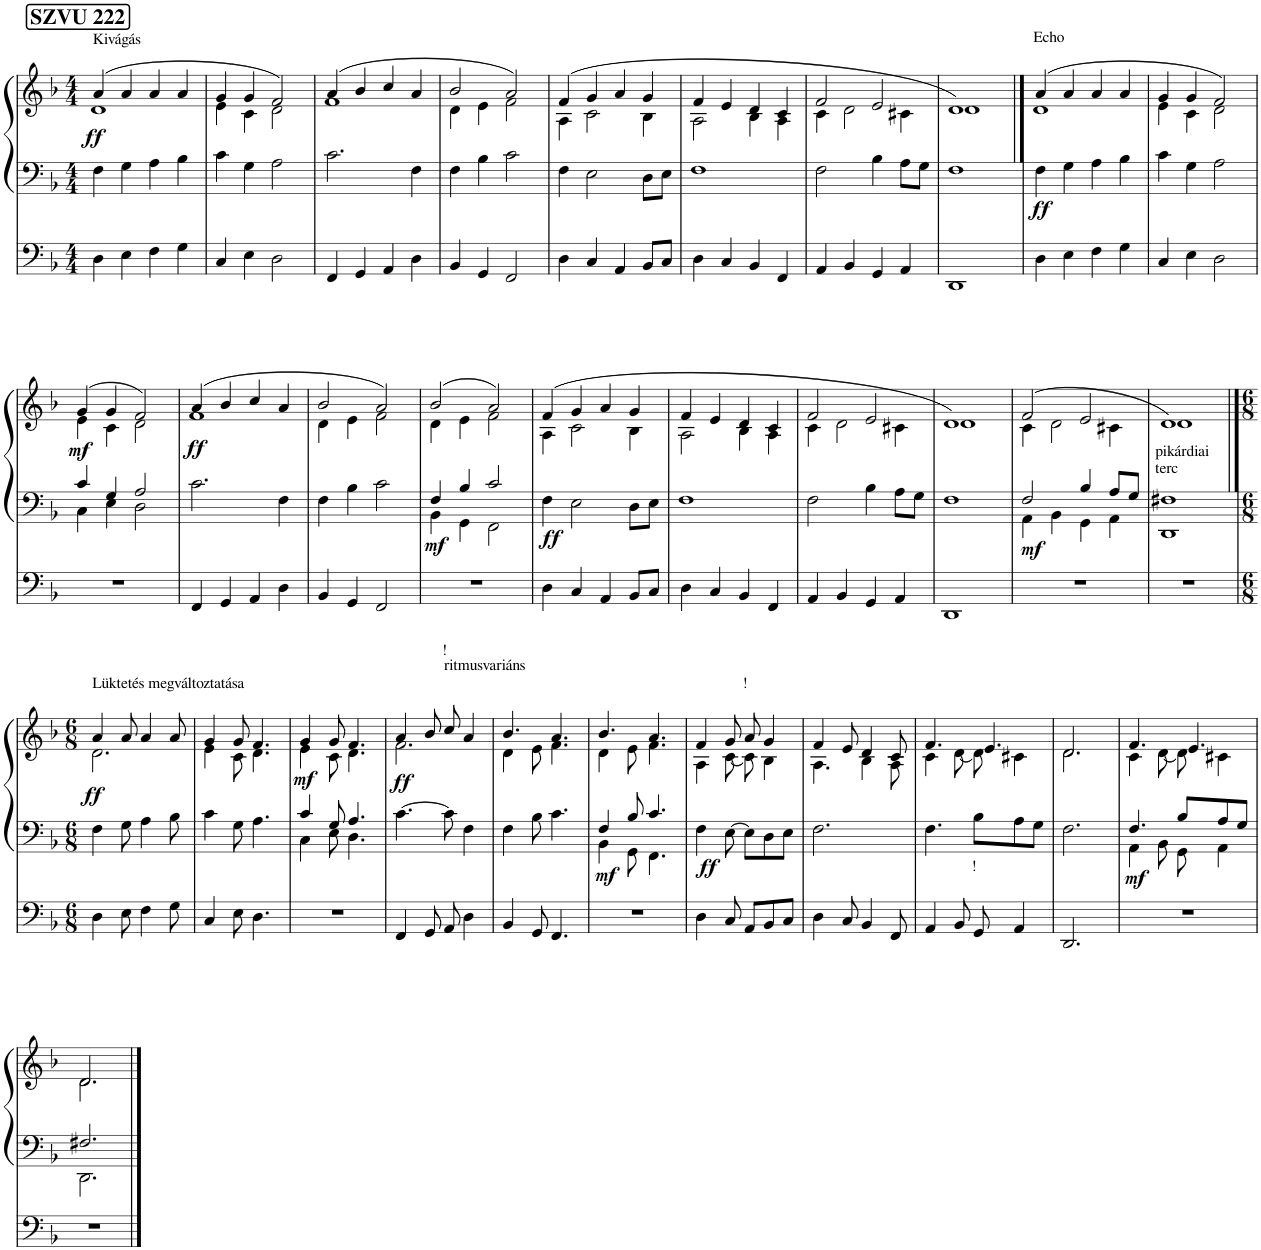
**kern	**kern	**kern	**dynam
*part1	*part1	*part1	*part1
*staff3	*staff2	*staff1	*staff1/2/3
*I"Orgona	*	*	*
*I'Org.	*	*	*
*clefF4	*clefF4	*clefG2	*
*k[b-]	*k[b-]	*k[b-]	*
*M4/4	*M4/4	*M4/4	*
!!LO:REH:place=s1:a:B:cj:fs=14:t=SZVU 222
=1	=1	=1	=1
*	*	*^	*
!	!	!LO:TX:a:t=Kivágás	!	!
!	!	!	!	!LO:DY:b
4D\	4F\	(4a/	1d	ff
4E\	4G\	4a/	.	.
4F\	4A\	4a/	.	.
4G\	4B-\	4a/	.	.
=2	=2	=2	=2	=2
4C/	4c\	4g/	4e\	.
4E\	4G\	4g/	4c\	.
2D\	2A\	2f/)	2d\	.
=3	=3	=3	=3	=3
4FF/	2.c\	(4a/	1f	.
4GG/	.	4b-/	.	.
4AA/	.	4cc/	.	.
4D\	4F\	4a/	.	.
=4	=4	=4	=4	=4
4BB-/	4F\	2b-/	4d\	.
4GG/	4B-\	.	4e\	.
2FF/	2c\	2a/)	2f\	.
=5	=5	=5	=5	=5
4D\	4F\	(4f/	4A\	.
4C/	2E\	4g/	2c\	.
4AA/	.	4a/	.	.
8BB-/L	8D\L	4g/	4B-\	.
8C/J	8E\J	.	.	.
=6	=6	=6	=6	=6
4D\	1F	4f/	2A\	.
4C/	.	4e/	.	.
4BB-/	.	4d/	4B-\	.
4FF/	.	4c/	4A\	.
=7	=7	=7	=7	=7
4AA/	2F\	2f/	4c\	.
4BB-/	.	.	2d\	.
4GG/	4B-\	2e/	.	.
4AA/	8A\L	.	4c#X\	.
.	8G\J	.	.	.
=8	=8	=8	=8	=8
1DD	1F	1d)	1d	.
==9	==9	==9	==9	==9
!	!	!LO:TX:a:t=Echo	!	!
!	!	!	!	!LO:DY:b=2
4D\	4F\	(4a/	1d	ff
4E\	4G\	4a/	.	.
4F\	4A\	4a/	.	.
4G\	4B-\	4a/	.	.
=10	=10	=10	=10	=10
4C/	4c\	4g/	4e\	.
4E\	4G\	4g/	4c\	.
2D\	2A\	2f/)	2d\	.
!!LO:LB:g=z	!!
=11	=11	=11	=11	=11
*	*^	*	*	*
!	!	!	!	!	!LO:DY:b
1r	4c/	4C\	(4g/	4e\	mf
.	4G/	4E\	4g/	4c\	.
.	2A/	2D\	2f/)	2d\	.
=12	=12	=12	=12	=12	=12
!	!	!	!	!	!LO:DY:b
*	*v	*v	*	*	*
4FF/	2.c\	(4a/	1f	ff
4GG/	.	4b-/	.	.
4AA/	.	4cc/	.	.
4D\	4F\	4a/	.	.
=13	=13	=13	=13	=13
4BB-/	4F\	2b-/	4d\	.
4GG/	4B-\	.	4e\	.
2FF/	2c\	2a/)	2f\	.
=14	=14	=14	=14	=14
*	*^	*	*	*
!	!	!	!	!	!LO:DY:b=2
1r	4F/	4BB-\	(2b-/	4d\	mf
.	4B-/	4GG\	.	4e\	.
.	2c/	2FF\	2a/)	2f\	.
=15	=15	=15	=15	=15	=15
!	!	!	!	!	!LO:DY:b=2
*	*v	*v	*	*	*
4D\	4F\	(4f/	4A\	ff
4C/	2E\	4g/	2c\	.
4AA/	.	4a/	.	.
8BB-/L	8D\L	4g/	4B-\	.
8C/J	8E\J	.	.	.
=16	=16	=16	=16	=16
4D\	1F	4f/	2A\	.
4C/	.	4e/	.	.
4BB-/	.	4d/	4B-\	.
4FF/	.	4c/	4A\	.
=17	=17	=17	=17	=17
4AA/	2F\	2f/	4c\	.
4BB-/	.	.	2d\	.
4GG/	4B-\	2e/	.	.
4AA/	8A\L	.	4c#X\	.
.	8G\J	.	.	.
=18	=18	=18	=18	=18
1DD	1F	1d)	1d	.
=19	=19	=19	=19	=19
*	*^	*	*	*
!	!	!	!	!	!LO:DY:b=2
1r	2F/	4AA\	(2f/	4c\	mf
.	.	4BB-\	.	2d\	.
.	4B-/	4GG\	2e/	.	.
.	8A/L	4AA\	.	4c#X\	.
.	8G/J	.	.	.	.
=20	=20	=20	=20	=20	=20
!	!LO:TX:a:t=pikárdiai	!	!	!	!
!	!LO:TX:a:t=terc	!	!	!	!
1r	1F#X	1DD	1d)	1d	.
*	*v	*v	*	*	*
!!LO:LB:g=z	!!
==21	==21	==21	==21	==21
*M6/8	*M6/8	*M6/8	*	*
*	*^	*	*	*
!	!	!	!LO:TX:a:t=Lüktetés megváltoztatása	!	!
!	!	!	!	!	!LO:DY:b
*	*v	*v	*	*	*
4D\	4F\	4a/	2.d\	ff
8E\	8G\	8a/	.	.
4F\	4A\	4a/	.	.
8G\	8B-\	8a/	.	.
=22	=22	=22	=22	=22
4C/	4c\	4g/	4e\	.
8E\	8G\	8g/	8c\	.
4.D\	4.A\	4.f/	4.d\	.
=23	=23	=23	=23	=23
*	*^	*	*	*
!	!	!	!	!	!LO:DY:b
2.r	4c/	4C\	4g/	4e\	mf
.	8G/	8E\	8g/	8c\	.
.	4.A/	4.D\	4.f/	4.d\	.
=24	=24	=24	=24	=24	=24
!	!	!	!	!	!LO:DY:b
*	*v	*v	*	*	*
4FF/	[4.c\	4a/	2.f\	ff
8GG/	.	8b-/	.	.
!	!	!LO:TX:a:t=ritmusvariáns	!	!
!	!	!LO:TX:a:t=!	!	!
8AA/	8c\]	8cc/	.	.
4D\	4F\	4a/	.	.
=25	=25	=25	=25	=25
4BB-/	4F\	4.b-/	4d\	.
8GG/	8B-\	.	8e\	.
4.FF/	4.c\	4.a/	4.f\	.
=26	=26	=26	=26	=26
*	*^	*	*	*
!	!	!	!	!	!LO:DY:b=2
2.r	4F/	4BB-\	4.b-/	4d\	mf
.	8B-/	8GG\	.	8e\	.
.	4.c/	4.FF\	4.a/	4.f\	.
=27	=27	=27	=27	=27	=27
!	!	!	!	!	!LO:DY:b=2
*	*v	*v	*	*	*
4D\	4F\	4f/	4A\	ff
8C/	[8E\	8g/	[8c\	.
!	!	!LO:TX:a:t=!	!	!
8AA/L	8E\L]	8a/	8c\]	.
8BB-/	8D\	4g/	4B-\	.
8C/J	8E\J	.	.	.
=28	=28	=28	=28	=28
4D\	2.F\	4f/	4.A\	.
8C/	.	8e/	.	.
4BB-/	.	4d/	4B-\	.
8FF/	.	8c/	8A\	.
=29	=29	=29	=29	=29
4AA/	4.F\	4.f/	4c\	.
8BB-/	.	.	[8d\	.
!LO:TX:a:t=!	!	!	!	!
8GG/	8B-\L	4.e/	8d\]	.
4AA/	8A\	.	4c#X\	.
.	8G\J	.	.	.
=30	=30	=30	=30	=30
2.DD/	2.F\	2.d/	2.d\	.
=31	=31	=31	=31	=31
*	*^	*	*	*
!	!	!	!	!	!LO:DY:b=2
2.r	4.F/	4AA\	4.f/	4c\	mf
.	.	8BB-\	.	[8d\	.
.	8B-/L	8GG\	4.e/	8d\]	.
.	8A/	4AA\	.	4c#X\	.
.	8G/J	.	.	.	.
!!LO:LB:g=z	!!
=32	=32	=32	=32	=32	=32
2.r	2.F#X/	2.DD\	2.d/	2.d\	.
*	*v	*v	*	*	*
*	*	*v	*v	*
==	==	==	==
*-	*-	*-	*-
